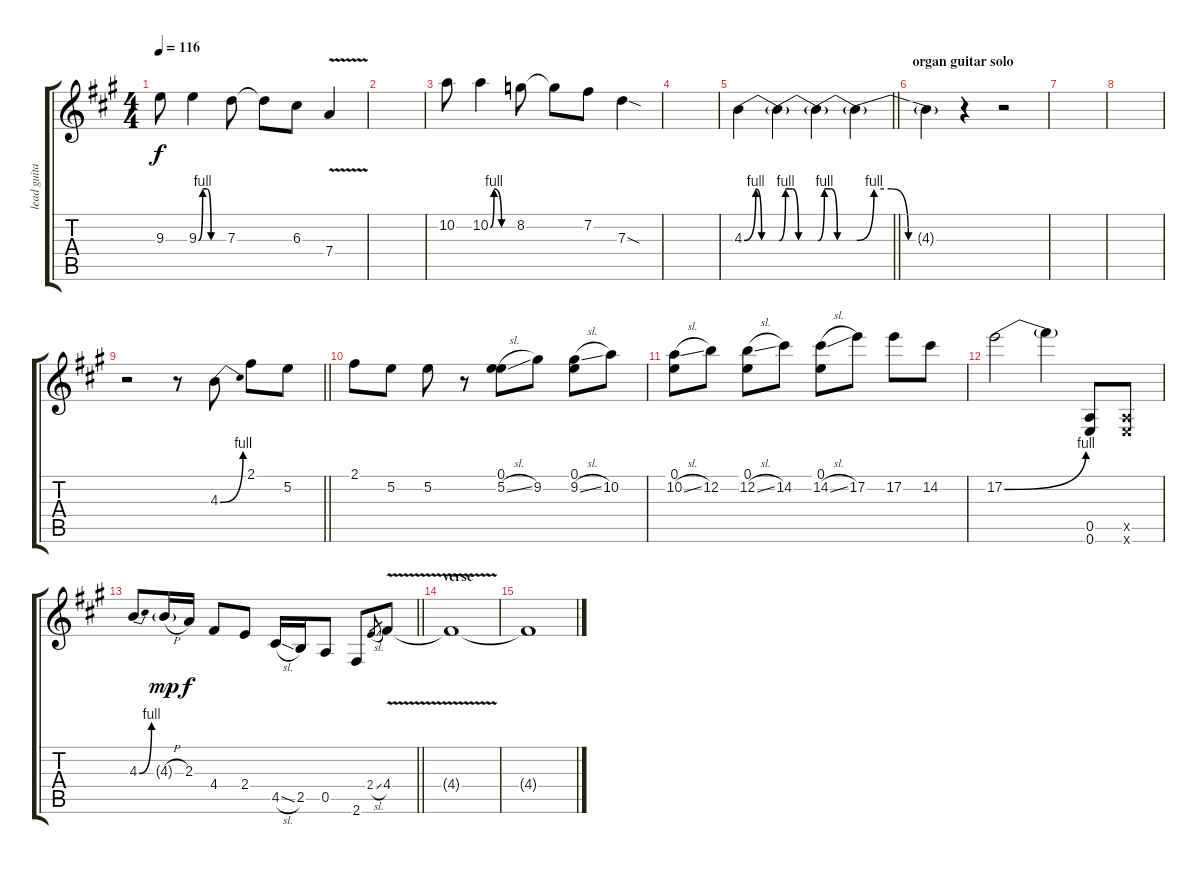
\track ("lead guitar" "lead guita") {instrument distortionguitar}
\staff {score tabs}
\tuning (E4 B3 G3 D3 A2 E2) {hide}
\ts (4 4)
\tempo 116
\clef g2
\ks a
9.3.8{dy f} 9.3{be (custom 0 0 10 4 20 4 30 0 60 0)}.4 7.3.8 7.3{t}.8 6.3.8 7.4{v}.4 |
|
10.2.8 10.2{be (custom 0 0 10 4 30 0 60 0)}.4 8.2.8 8.2{t}.8 7.2.8 7.3{sod}.4 |
|
\barLineRight lightlight
4.3{be (custom 0 0 20 4 30 0 60 0)}.4 4.3{be (custom 0 0 10 4 20 4 30 0 60 0) t}.4 4.3{be (custom 0 0 10 4 20 4 30 0 60 0) t}.4 4.3{be (custom 0 0 10 4 20 4 30 0 60 0) t}.4 |
\section ("" "organ guitar solo")
4.3{t}.4 r.4 r.2 |
|
|
\barLineRight lightlight
r.2 r.8 4.3{be (bend 0 0 60 4)}.8 2.1.8 5.2.8 |
2.1.8 5.2.8 5.2.8 r.8 (0.1 5.2{sl}).8 9.2.8 (0.1 9.2{sl}).8 10.2.8 |
(0.1 10.2{sl}).8 12.2.8 (0.1 12.2{sl}).8 14.2.8 (0.1 14.2{sl}).8 17.2.8 17.2.8 14.2.8 |
17.2{be (bend 0 0 60 4)}.2 17.2{t}.4 (0.5 0.6).8 (0.5{x} 0.6{x}).8 |
\barLineRight lightlight
4.3{be (bend 0 0 60 4)}.8 4.3{h g}.16{dy mp} 2.3.16{dy f} 4.4.8 2.4.8 4.5{sl}.16 2.5.16 0.5.8 2.6.8 2.4{sl}.8{gr} 4.4{v}.8 |
\section ("" "verse")
4.4{t}.1 |
4.4{t}.1
